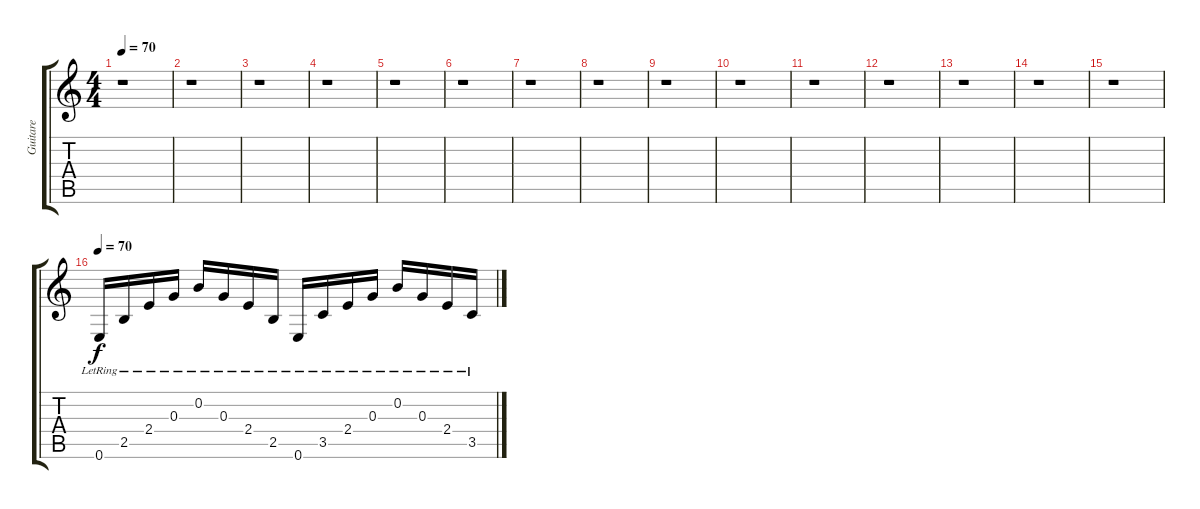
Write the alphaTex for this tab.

\track ("Guitare" "Guitare") {instrument acousticguitarsteel}
\staff {score tabs}
\tuning (E4 B3 G3 D3 A2 E2) {hide}
\ts (4 4)
\tempo 70
\clef g2
\ks c
r.1{dy f} |
r.1 |
r.1 |
r.1 |
r.1 |
r.1 |
r.1 |
r.1 |
r.1 |
r.1 |
r.1 |
r.1 |
r.1 |
r.1 |
r.1 |
\tempo 70
0.6{lr}.16{volume 12 balance 8} 2.5{lr}.16 2.4{lr}.16 0.3{lr}.16 0.2{lr}.16 0.3{lr}.16 2.4{lr}.16 2.5{lr}.16 0.6{lr}.16 3.5{lr}.16 2.4{lr}.16 0.3{lr}.16 0.2{lr}.16 0.3{lr}.16 2.4{lr}.16 3.5{lr}.16
